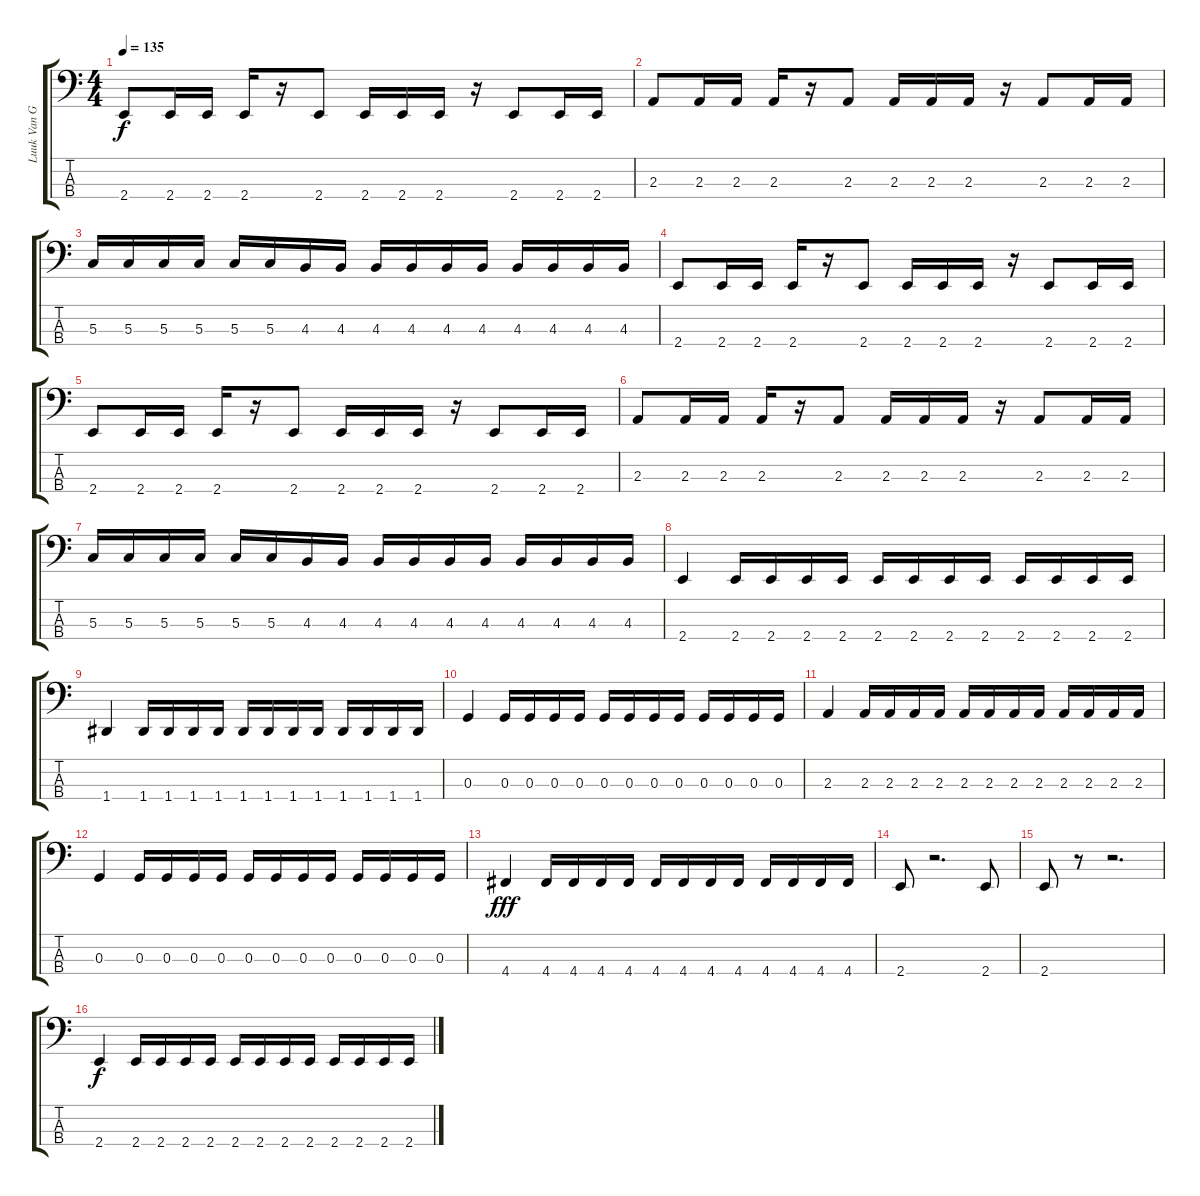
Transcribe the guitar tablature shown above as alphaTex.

\track ("Luuk Van Gerven" "Luuk Van G") {instrument electricbassfinger}
\staff {score tabs}
\tuning (F2 C2 G1 D1) {hide}
\ts (4 4)
\tempo 135
\clef f4
\ks c
2.4.8{dy f} 2.4.16 2.4.16 2.4.16 r.16 2.4.8 2.4.16 2.4.16 2.4.16 r.16 2.4.8 2.4.16 2.4.16 |
2.3.8 2.3.16 2.3.16 2.3.16 r.16 2.3.8 2.3.16 2.3.16 2.3.16 r.16 2.3.8 2.3.16 2.3.16 |
5.3.16 5.3.16 5.3.16 5.3.16 5.3.16 5.3.16 4.3.16 4.3.16 4.3.16 4.3.16 4.3.16 4.3.16 4.3.16 4.3.16 4.3.16 4.3.16 |
2.4.8 2.4.16 2.4.16 2.4.16 r.16 2.4.8 2.4.16 2.4.16 2.4.16 r.16 2.4.8 2.4.16 2.4.16 |
2.4.8 2.4.16 2.4.16 2.4.16 r.16 2.4.8 2.4.16 2.4.16 2.4.16 r.16 2.4.8 2.4.16 2.4.16 |
2.3.8 2.3.16 2.3.16 2.3.16 r.16 2.3.8 2.3.16 2.3.16 2.3.16 r.16 2.3.8 2.3.16 2.3.16 |
5.3.16 5.3.16 5.3.16 5.3.16 5.3.16 5.3.16 4.3.16 4.3.16 4.3.16 4.3.16 4.3.16 4.3.16 4.3.16 4.3.16 4.3.16 4.3.16 |
2.4.4 2.4.16 2.4.16 2.4.16 2.4.16 2.4.16 2.4.16 2.4.16 2.4.16 2.4.16 2.4.16 2.4.16 2.4.16 |
1.4.4 1.4.16 1.4.16 1.4.16 1.4.16 1.4.16 1.4.16 1.4.16 1.4.16 1.4.16 1.4.16 1.4.16 1.4.16 |
0.3.4 0.3.16 0.3.16 0.3.16 0.3.16 0.3.16 0.3.16 0.3.16 0.3.16 0.3.16 0.3.16 0.3.16 0.3.16 |
2.3.4 2.3.16 2.3.16 2.3.16 2.3.16 2.3.16 2.3.16 2.3.16 2.3.16 2.3.16 2.3.16 2.3.16 2.3.16 |
0.3.4 0.3.16 0.3.16 0.3.16 0.3.16 0.3.16 0.3.16 0.3.16 0.3.16 0.3.16 0.3.16 0.3.16 0.3.16 |
4.4.4{dy fff} 4.4.16 4.4.16 4.4.16 4.4.16 4.4.16 4.4.16 4.4.16 4.4.16 4.4.16 4.4.16 4.4.16 4.4.16 |
2.4.8 r.2{d} 2.4.8 |
2.4.8 r.8 r.2{d} |
2.4.4{dy f} 2.4.16 2.4.16 2.4.16 2.4.16 2.4.16 2.4.16 2.4.16 2.4.16 2.4.16 2.4.16 2.4.16 2.4.16
